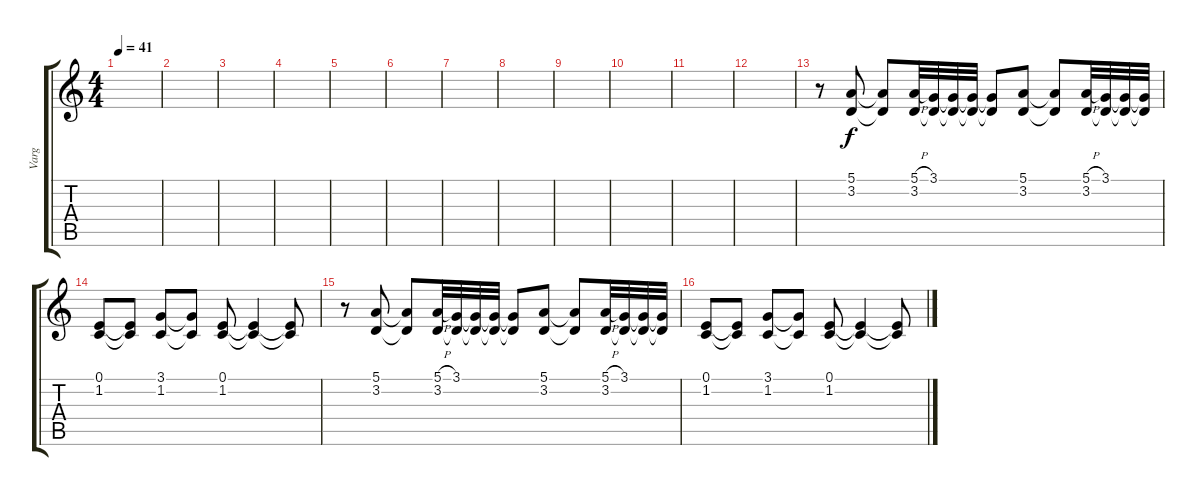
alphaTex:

\track ("Varg" "Varg") {instrument baritonesax}
\staff {score tabs}
\tuning (E4 B3 G3 D3 A2 E2) {hide}
\ts (4 4)
\tempo 41
\clef g2
\ks c
|
|
|
|
|
|
|
|
|
|
|
|
r.8 (5.1 3.2).8 (5.1{t} 3.2{t}).8 (5.1{h} 3.2).32 (3.1 3.2{t}).32 (3.1{t} 3.2{t}).32 (3.1{t} 3.2{t}).32 (3.1{t} 3.2{t}).8 (5.1 3.2).8 (5.1{t} 3.2{t}).8 (5.1{h} 3.2).32 (3.1 3.2{t}).32 (3.1{t} 3.2{t}).32 (3.1{t} 3.2{t}).32 |
(0.1 1.2).8 (0.1{t} 1.2{t}).8 (3.1 1.2).8 (3.1{t} 1.2{t}).8 (0.1 1.2).8 (0.1{t} 1.2{t}).4 (0.1{t} 1.2{t}).8 |
r.8 (5.1 3.2).8 (5.1{t} 3.2{t}).8 (5.1{h} 3.2).32 (3.1 3.2{t}).32 (3.1{t} 3.2{t}).32 (3.1{t} 3.2{t}).32 (3.1{t} 3.2{t}).8 (5.1 3.2).8 (5.1{t} 3.2{t}).8 (5.1{h} 3.2).32 (3.1 3.2{t}).32 (3.1{t} 3.2{t}).32 (3.1{t} 3.2{t}).32 |
(0.1 1.2).8 (0.1{t} 1.2{t}).8 (3.1 1.2).8 (3.1{t} 1.2{t}).8 (0.1 1.2).8 (0.1{t} 1.2{t}).4 (0.1{t} 1.2{t}).8
